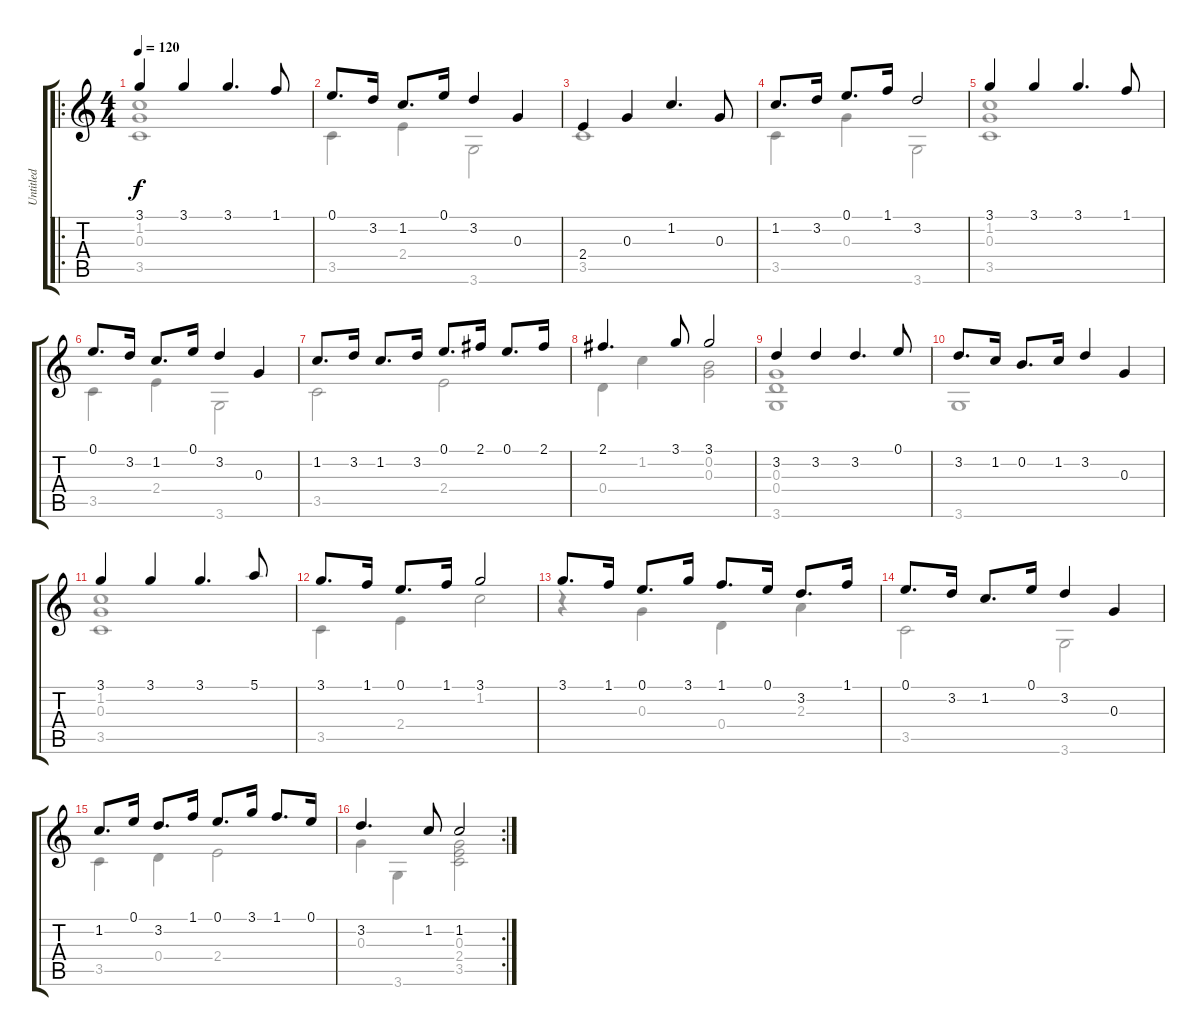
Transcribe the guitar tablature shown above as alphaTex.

\track ("Untitled" "Untitled") {instrument acousticguitarnylon}
\staff {score tabs}
\tuning (E4 B3 G3 D3 A2 E2) {hide}
\voice
\ro
\ts (4 4)
\tempo 120
\clef g2
\ks c
3.1.4{dy f instrument acousticguitarnylon} 3.1.4 3.1.4{d} 1.1.8 |
0.1.8{d} 3.2.16 1.2.8{d} 0.1.16 3.2.4 0.3.4 |
2.4.4 0.3.4 1.2.4{d} 0.3.8 |
1.2.8{d} 3.2.16 0.1.8{d} 1.1.16 3.2.2 |
3.1.4 3.1.4 3.1.4{d} 1.1.8 |
0.1.8{d} 3.2.16 1.2.8{d} 0.1.16 3.2.4 0.3.4 |
1.2.8{d} 3.2.16 1.2.8{d} 3.2.16 0.1.8{d} 2.1.16 0.1.8{d} 2.1.16 |
2.1.4{d} 3.1.8 3.1.2 |
3.2.4 3.2.4 3.2.4{d} 0.1.8 |
3.2.8{d} 1.2.16 0.2.8{d} 1.2.16 3.2.4 0.3.4 |
3.1.4 3.1.4 3.1.4{d} 5.1.8 |
3.1.8{d} 1.1.16 0.1.8{d} 1.1.16 3.1.2 |
3.1.8{d} 1.1.16 0.1.8{d} 3.1.16 1.1.8{d} 0.1.16 3.2.8{d} 1.1.16 |
0.1.8{d} 3.2.16 1.2.8{d} 0.1.16 3.2.4 0.3.4 |
1.2.8{d} 0.1.16 3.2.8{d} 1.1.16 0.1.8{d} 3.1.16 1.1.8{d} 0.1.16 |
\rc 2
3.2.4{d} 1.2.8 1.2.2
\voice
\clef g2
\ottava regular
\simile none
\ks c
(1.2 0.3 3.5).1{dy f} |
3.5.4 2.4.4 3.6.2 |
3.5.1 |
3.5.4 0.3.4 3.6.2 |
(1.2 0.3 3.5).1 |
3.5.4 2.4.4 3.6.2 |
3.5.2 2.4.2 |
0.4.4 1.2.4 (0.2 0.3).2 |
(0.3 0.4 3.6).1 |
3.6.1 |
(1.2 0.3 3.5).1 |
3.5.4 2.4.4 1.2.2 |
r.4 0.3.4 0.4.4 2.3.4 |
3.5.2 3.6.2 |
3.5.4 0.4.4 2.4.2 |
0.3.4 3.6.4 (0.3 2.4 3.5).2
